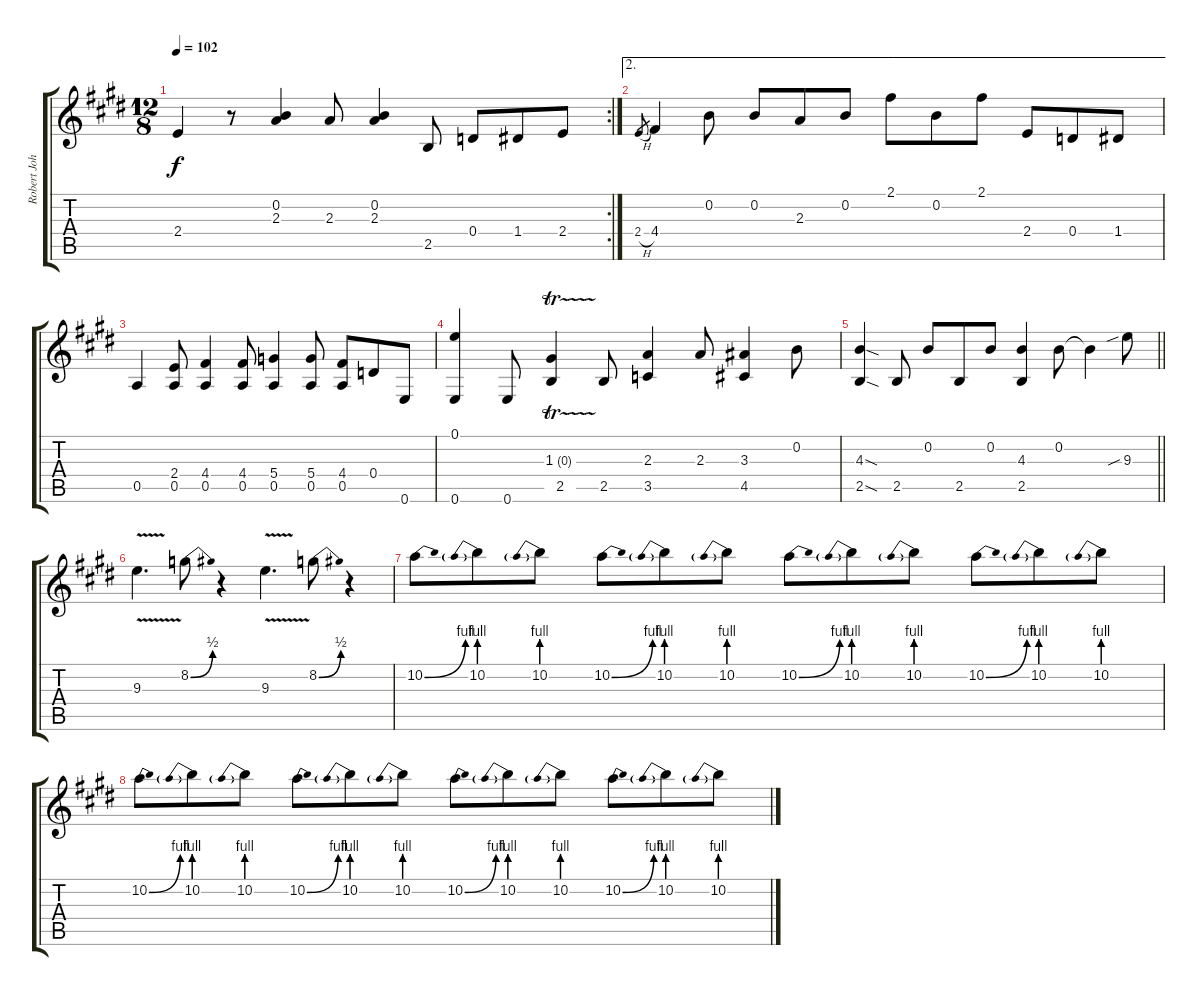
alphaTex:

\track ("Robert Johnson" "Robert Joh") {instrument electricguitarjazz}
\staff {score tabs}
\tuning (E4 B3 G3 D3 A2 E2) {hide}
\rc 2
\ts (12 8)
\tempo 102
\clef g2
\ks c#minor
2.4.4{dy f} r.8 (0.2 2.3).4 2.3.8 (0.2 2.3).4 2.5.8 0.4.8 1.4.8 2.4.8 |
\ae 2
\ks e
2.4{h}.8{gr} 4.4.4 0.2.8 0.2.8 2.3.8 0.2.8 2.1.8 0.2.8 2.1.8 2.4.8 0.4.8 1.4.8 |
\ks c#minor
0.5.4 (2.4 0.5).8 (4.4 0.5).4 (4.4 0.5).8 (5.4 0.5).4 (5.4 0.5).8 (4.4 0.5).8 0.4.8 0.6.8 |
\ks e
(0.1 0.6).4 0.6.8 (1.3{tr (0 32)} 2.5).4 2.5.8 (2.3 3.5).4 2.3.8 (3.3 4.5).4 0.2.8 |
\barLineRight lightlight
\ks c#minor
(4.3{sod} 2.5{sod}).4 2.5.8 0.2.8 2.5.8 0.2.8 (4.3 2.5).4 0.2.8 0.2{t}.4 9.3{sib}.8 |
\ks e
9.3{v}.4{d} 8.2{be (bend 0 0 60 2)}.8 r.4 9.3{v}.4{d} 8.2{be (bend 0 0 60 2)}.8 r.4 |
\ks c#minor
10.2{be (bend 0 0 60 4)}.8 10.2{be (prebend 0 4 60 4)}.8 10.2{be (prebend 0 4 60 4)}.8 10.2{be (bend 0 0 60 4)}.8 10.2{be (prebend 0 4 60 4)}.8 10.2{be (prebend 0 4 60 4)}.8 10.2{be (bend 0 0 60 4)}.8 10.2{be (prebend 0 4 60 4)}.8 10.2{be (prebend 0 4 60 4)}.8 10.2{be (bend 0 0 60 4)}.8 10.2{be (prebend 0 4 60 4)}.8 10.2{be (prebend 0 4 60 4)}.8 |
\ks e
10.2{be (bend 0 0 60 4)}.8 10.2{be (prebend 0 4 60 4)}.8 10.2{be (prebend 0 4 60 4)}.8 10.2{be (bend 0 0 60 4)}.8 10.2{be (prebend 0 4 60 4)}.8 10.2{be (prebend 0 4 60 4)}.8 10.2{be (bend 0 0 60 4)}.8 10.2{be (prebend 0 4 60 4)}.8 10.2{be (prebend 0 4 60 4)}.8 10.2{be (bend 0 0 60 4)}.8 10.2{be (prebend 0 4 60 4)}.8 10.2{be (prebend 0 4 60 4)}.8
